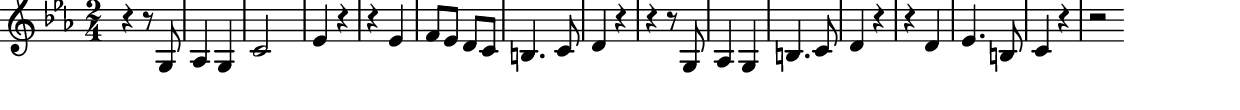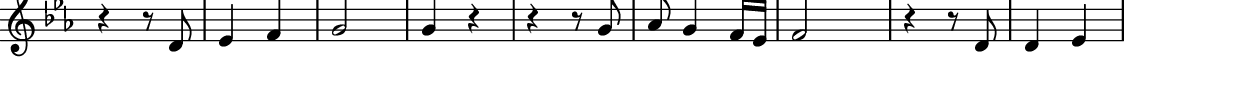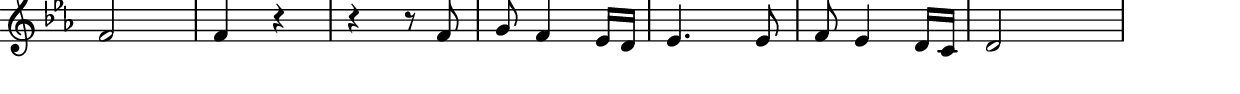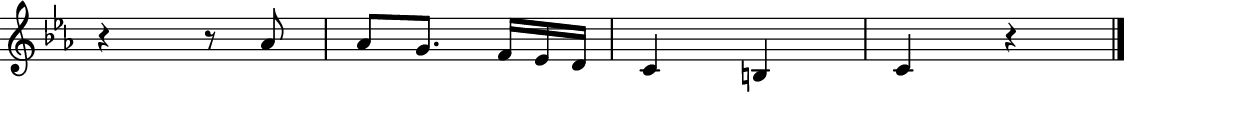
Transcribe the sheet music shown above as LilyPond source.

% MusicXML to Lilypond converter by Kovi

szovegAAA = \lyricmode {  "Ne" "néz" -- "zen" "úgy" "rám," "a" "gyö" -- "nyö" -- "rű" "sze" -- "mé" --  \skip 4 "vel," "A" "tűz" -- "zel" "ját" -- "sza" -- "ni," "jaj," "nem" "sza" -- "bad!" "Az" "el" -- "ső" "csók" -- "ját" "én" "el" "nem" "fe" -- "le" -- "dem," "Itt" "ál" -- "lok" "ár" -- "ván," "ha" -- "lá" -- "los" "be" -- "te" -- "gen," "mert"  \skip 4  \skip 4 "sze" -- "re" -- "tem."  \skip 4  \skip 4  \skip 4  \skip 4  \skip 4  \skip 4  \skip 4  \skip 4  }

szovegAAB = \lyricmode {  "Ne" "fog" -- "jon" "úgy" "át," "a" "re" -- "me" -- "gő" "ke" -- "zé" --  \skip 4 "vel," "A" "szív" -- "nek" "húr" -- "ja" "van," "mely" "el" -- "sza" -- "kad."  \skip 4  \skip 4  \skip 4  \skip 4  \skip 4  \skip 4  \skip 4  \skip 4  \skip 4  \skip 4  \skip 4  \skip 4  \skip 4  \skip 4  \skip 4  \skip 4  \skip 4  \skip 4  \skip 4  \skip 4  \skip 4  \skip 4  \skip 4  \skip 4  \skip 4  \skip 4  \skip 4  \skip 4  \skip 4  \skip 4  \skip 4  \skip 4  \skip 4  \skip 4  \skip 4  \skip 4  }

% Analyzing...
% 1 parts
% 1 Staff
% forceBassClefActive = 
melody = {
% 84 notes in the part
% 1 voices

\new Staff
\new Voice {
% 84 notes
% 36 mesaures

% Measure 1
\clef "treble"
\key ees \major
\time 2/4 
r4 r8 g8 
% Measure 2
aes4 g4 
% Measure 3
c'2 
% Measure 4
ees'4 r4 
% Measure 5
r4 ees'4 
% Measure 6
f'8 ees'8 d'8 c'8 
% Measure 7
b4. c'8 
% Measure 8
d'4 r4 
% Measure 9
r4 r8 g8 
% Measure 10
aes4 g4 
% Measure 11
b4. c'8 
% Measure 12
d'4 r4 
% Measure 13
r4 d'4 
% Measure 14
ees'4. b8 
% Measure 15
c'4 r4 
% Measure 16
r2 \bar ":|" 
% Measure 17
\break
r4 r8 d'8 
% Measure 18
ees'4 f'4 
% Measure 19
g'2 
% Measure 20
g'4 r4 
% Measure 21
r4 r8 g'8 
% Measure 22
aes'8 g'4 f'16 ees'16 
% Measure 23
f'2 
% Measure 24
r4 r8 d'8 
% Measure 25
d'4 ees'4 
% Measure 26
f'2 
% Measure 27
f'4 r4 
% Measure 28
r4 r8 f'8 
% Measure 29
g'8 f'4 ees'16 d'16 
% Measure 30
ees'4. ees'8 
% Measure 31
f'8 ees'4 d'16 c'16 
% Measure 32
d'2 
% Measure 33
\break
r4 r8 aes'8 
% Measure 34
aes'8 g'8. f'16 ees'16 d'16 
% Measure 35
c'4 b4 
% Measure 36
c'4 r4 \bar "|." 
} % voice
} % melody


harmonies = \chordmode {
% 6 chords
\germanChords
s4 s4 s4 s4 c4:m s4 s4 s4 s4 s4 s4 s4 g4 s4 s4 s4 s4 s4 s4 s4 s4 s4 s4 s4 s4 s4 s4 s4 c4:m s4 s4 s4 s4 s4 s4 s4 s4 s4 s4 s4 s4 s4 s4 s4 f4:m s4 s4 s4 s4 s4 s4 s4 s4 s4 s4 s4 s4 s4 c4:m s4 s4 s4 g4
}

\include "../../definitions.ly"
